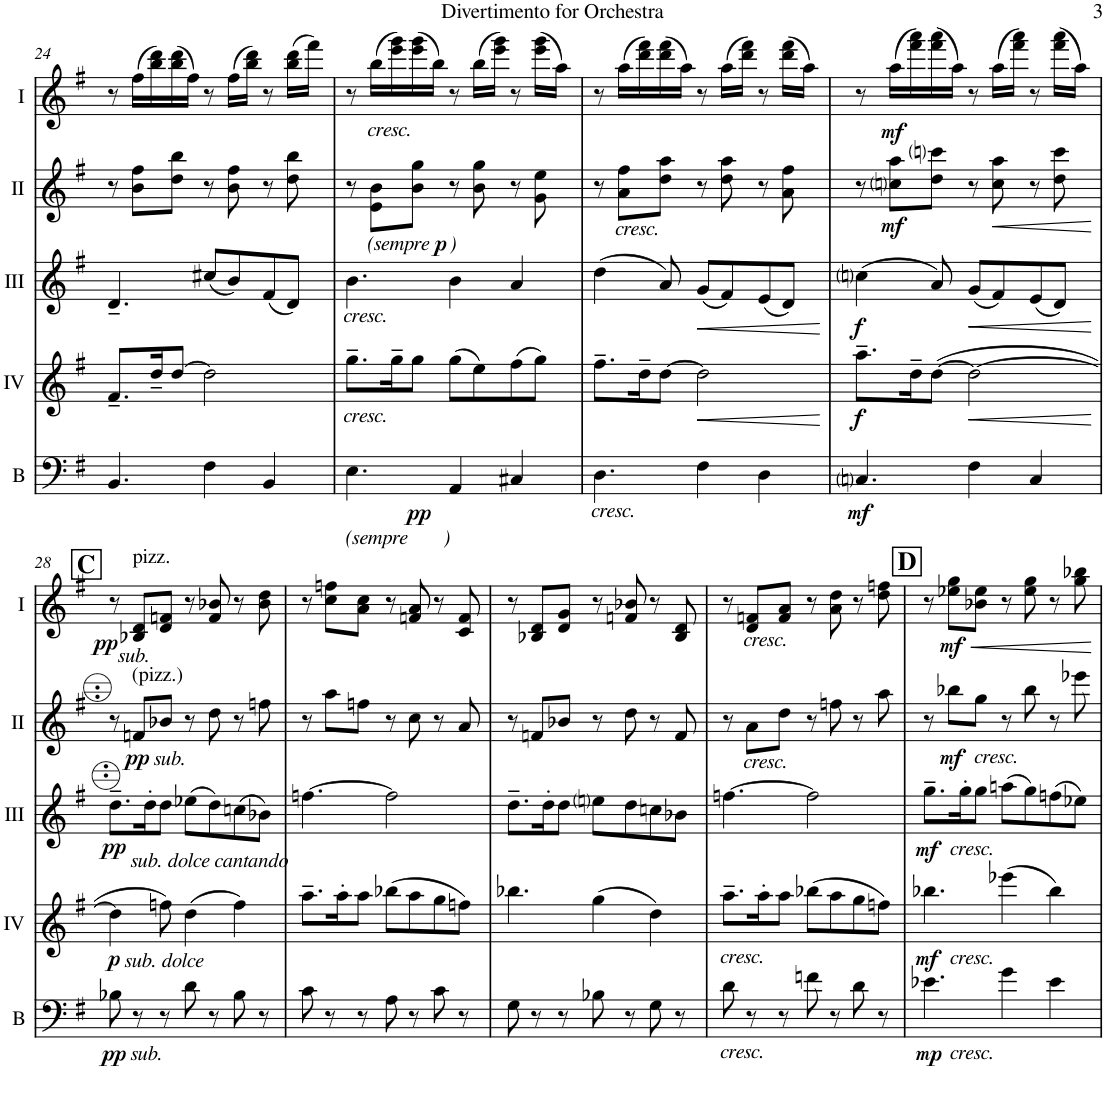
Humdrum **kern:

**kern	**dynam	**kern	**dynam	**kern	**dynam	**kern	**dynam	**kern	**dynam
*part5	*part5	*part4	*part4	*part3	*part3	*part2	*part2	*part1	*part1
*staff5	*staff5	*staff4	*staff4	*staff3	*staff3	*staff2	*staff2	*staff1	*staff1
*I"Bass	*	*I"Acc. 4	*	*I"Acc. 3	*	*I"Acc. 2	*	*I"Acc. 1	*
*I'B	*	*	*	*	*	*	*	*	*
!!LO:PB:g=z
*clefF4	*	*clefG2	*	*clefG2	*	*clefG2	*	*clefG2	*
*Trd7c12	*	*Trd7c12	*	*Trd7c12	*	*	*	*	*
*k[f#]	*	*k[f#]	*	*k[f#]	*	*k[f#]	*	*k[f#]	*
*M7/8	*	*M7/8	*	*M7/8	*	*M7/8	*	*M7/8	*
=24	=24	=24	=24	=24	=24	=24	=24	=24	=24
4.BB/	.	8.f#~/L	.	4.d~/	.	8r	.	8r	.
.	.	.	.	.	.	8B\ 8f#\L	.	(16ff#\LL	.
.	.	16dd~/K	.	.	.	.	.	16bb\ 16ddd\)	.
.	.	[8dd/J	.	.	.	8d\ 8b\J	.	(16bb\ 16ddd\	.
.	.	.	.	.	.	.	.	16ff#\JJ)	.
4F#\	.	2dd\]	.	(8cc#X/L	.	8r	.	8r	.
.	.	.	.	8b/)	.	8B\ 8f#\	.	(16ff#\LL	.
.	.	.	.	.	.	.	.	16bb\ 16ddd\JJ)	.
4BB/	.	.	.	(8f#/	.	8r	.	8r	.
.	.	.	.	8d/J)	.	8d\ 8b\	.	(16bb\ 16ddd\LL	.
.	.	.	.	.	.	.	.	16fff#\JJ)	.
=25	=25	=25	=25	=25	=25	=25	=25	=25	=25
!	!	!	!	!LO:TX:b:i:t=cresc.	!	!	!	!	!
!	!	!LO:TX:b:i:t=cresc.	!	!	!	!	!	!	!
!LO:TX:b:i:t=(sempre       )	!	!	!	!	!	!	!	!	!
4.E\	.	8.gg~\L	.	4.b\	.	8r	.	8r	.
!	!	!	!	!	!	!	!	!LO:TX:b:i:t=cresc.	!
!	!	!	!	!	!	!LO:TX:b:i:t=(sempre    )	!	!	!
.	.	.	.	.	.	8E\ 8B\L	.	(16bb\LL	.
.	.	16gg~\K	.	.	.	.	.	16eee\ 16ggg\)	.
!	!	!	!	!	!	!	!LO:DY:b	!	!
.	.	8gg\J	.	.	.	8B\ 8g\J	p	(16eee\ 16ggg\	.
.	.	.	.	.	.	.	.	16bb\JJ)	.
!	!LO:DY:b	!	!	!	!	!	!	!	!
4AA/	pp	(8gg\L	.	4b\	.	8r	.	8r	.
.	.	8ee\)	.	.	.	8B\ 8g\	.	(16bb\LL	.
.	.	.	.	.	.	.	.	16eee\ 16ggg\JJ)	.
4C#X/	.	(8ff#\	.	4a/	.	8r	.	8r	.
.	.	8gg\J)	.	.	.	8G\ 8e\	.	(16eee\ 16ggg\LL	.
.	.	.	.	.	.	.	.	16aa\JJ)	.
=26	=26	=26	=26	=26	=26	=26	=26	=26	=26
!LO:TX:b:i:t=cresc.	!	!	!	!	!	!	!	!	!
4.D\	.	8.ff#~\L	.	(4dd\	.	8r	.	8r	.
!	!	!	!	!	!	!LO:TX:b:i:t=cresc.	!	!	!
.	.	.	.	.	.	8A\ 8f#\L	.	(16aa\LL	.
.	.	16dd~\K	.	.	.	.	.	16ddd\ 16fff#\)	.
.	.	[8dd\J	.	8a/)	.	8d\ 8a\J	.	(16ddd\ 16fff#\	.
.	.	.	.	.	.	.	.	16aa\JJ)	.
!	!	!	!LO:HP:b	!	!LO:HP:b	!	!	!	!
4F#\	.	2dd\]	<	(8g/L	<	8r	.	8r	.
.	.	.	.	8f#/)	.	8d\ 8a\	.	(16aa\LL	.
.	.	.	.	.	.	.	.	16ddd\ 16fff#\JJ)	.
4D\	.	.	.	(8e/	.	8r	.	8r	.
.	.	.	.	8d/J)	.	8A\ 8f#\	.	(16ddd\ 16fff#\LL	.
.	.	.	.	.	.	.	.	16aa\JJ)	.
.	.	.	[	.	[	.	.	.	.
=27	=27	=27	=27	=27	=27	=27	=27	=27	=27
!	!LO:DY:b	!	!LO:DY:b	!	!LO:DY:b	!	!	!	!
4.Cni/	mf	8.aa~\L	f	(4ccni\	f	8r	.	8r	.
!	!	!	!	!	!	!	!LO:DY:b	!	!LO:DY:b
.	.	.	.	.	.	8cni\ 8a\L	mf	(16aa\LL	mf
.	.	16dd~\K	.	.	.	.	.	16fff#\ 16aaa\)	.
.	.	([8dd\J	.	8a/)	.	8d\ 8ccni\J	.	(16fff#\ 16aaa\	.
.	.	.	.	.	.	.	.	16aa\JJ)	.
!	!	!	!LO:HP:b	!	!LO:HP:b	!	!	!	!
4F#\	.	2dd\_	<	(8g/L	<	8r	.	8r	.
!	!	!	!	!	!	!	!LO:HP:b	!	!
.	.	.	.	8f#/)	.	8c\ 8a\	<	(16aa\LL	.
.	.	.	.	.	.	.	.	16fff#\ 16aaa\JJ)	.
4C/	.	.	.	(8e/	.	8r	.	8r	.
.	.	.	.	8d/J)	.	8d\ 8cc\	.	(16fff#\ 16aaa\LL	.
.	.	.	.	.	.	.	.	16aa\JJ)	.
.	.	.	[	.	[	.	[	.	.
!!LO:LB:g=z
!!LO:REH:place=s1:a:B:cj:fs=14:t=C
=28	=28	=28	=28	=28	=28	=28	=28	=28	=28
!	!	!	!	!LO:TX:b:i:t=sub. dolce cantando	!	!	!	!	!
!	!	!LO:TX:b:i:t=sub. dolce	!	!	!	!	!	!	!
!LO:TX:b:i:t=sub.	!	!	!	!	!	!	!	!	!
!	!LO:DY:b	!	!LO:DY:b	!	!LO:DY:b	!	!	!	!LO:DY:b
8B-X\	pp	4dd\]	p	8.ddd~\L	pp	8r	.	8r	pp
!	!	!	!	!	!	!	!	!LO:TX:a:t=pizz.	!
!	!	!	!	!	!	!	!	!LO:TX:b:i:t=sub.	!
!	!	!	!	!	!	!LO:TX:a:t=(pizz.)	!	!	!
!	!	!	!	!	!	!LO:TX:b:i:t=sub.	!	!	!
!	!	!	!	!	!	!	!LO:DY:b	!	!
8r	.	.	.	.	.	8Fn/L	pp	8B-X/ 8d/L	.
.	.	.	.	16ddd'\K	.	.	.	.	.
8r	.	8ffn\)	.	8ddd\J	.	8B-X/J	.	8d/ 8fn/J	.
8d\	.	(4dd\	.	(8eee-X\L	.	8r	.	8r	.
8r	.	.	.	8ddd\)	.	8d\	.	8f/ 8b-X/	.
8B-\	.	4ff\)	.	(8cccn\	.	8r	.	8r	.
8r	.	.	.	8bb-X\J)	.	8fn\	.	8b-\ 8dd\	.
=29	=29	=29	=29	=29	=29	=29	=29	=29	=29
8c\	.	8.aa~\L	.	[4.fffn\	.	8r	.	8r	.
8r	.	.	.	.	.	8a\L	.	8cc\ 8ffn\L	.
.	.	16aa'\K	.	.	.	.	.	.	.
8r	.	8aa\J	.	.	.	8fn\J	.	8a\ 8cc\J	.
8A\	.	(8bb-X\L	.	2fff\]	.	8r	.	8r	.
8r	.	8aa\	.	.	.	8c\	.	8fn/ 8a/	.
8c\	.	8gg\	.	.	.	8r	.	8r	.
8r	.	8ffn\J)	.	.	.	8A/	.	8c/ 8f/	.
=30	=30	=30	=30	=30	=30	=30	=30	=30	=30
8G\	.	4.bb-X\	.	8.ddd~\L	.	8r	.	8r	.
8r	.	.	.	.	.	8Fn/L	.	8B-X/ 8d/L	.
.	.	.	.	16ddd'\K	.	.	.	.	.
8r	.	.	.	8ddd\J	.	8B-X/J	.	8d/ 8g/J	.
8B-X\	.	(4gg\	.	8eeeni\L	.	8r	.	8r	.
8r	.	.	.	8ddd\	.	8d\	.	8fn/ 8b-X/	.
8G\	.	4dd\)	.	8cccn\	.	8r	.	8r	.
8r	.	.	.	8bb-X\J	.	8F/	.	8B-/ 8d/	.
=31	=31	=31	=31	=31	=31	=31	=31	=31	=31
!	!	!LO:TX:b:i:t=cresc.	!	!	!	!	!	!	!
!LO:TX:b:i:t=cresc.	!	!	!	!	!	!	!	!	!
8d\	.	8.aa~\L	.	[4.fffn\	.	8r	.	8r	.
!	!	!	!	!	!	!	!	!LO:TX:b:i:t=cresc.	!
!	!	!	!	!	!	!LO:TX:b:i:t=cresc.	!	!	!
8r	.	.	.	.	.	8A\L	.	8d/ 8fn/L	.
.	.	16aa'\K	.	.	.	.	.	.	.
8r	.	8aa\J	.	.	.	8d\J	.	8f/ 8a/J	.
8fn\	.	(8bb-X\L	.	2fff\]	.	8r	.	8r	.
8r	.	8aa\	.	.	.	8fn\	.	8a\ 8dd\	.
8d\	.	8gg\	.	.	.	8r	.	8r	.
8r	.	8ffn\J)	.	.	.	8a\	.	8dd\ 8ffn\	.
!!LO:REH:place=s1:a:B:cj:fs=14:t=D
=32	=32	=32	=32	=32	=32	=32	=32	=32	=32
!	!	!	!	!LO:TX:b:i:t=cresc.	!	!	!	!	!
!	!	!LO:TX:b:i:t=cresc.	!	!	!	!	!	!	!
!LO:TX:b:i:t=cresc.	!	!	!	!	!	!	!	!	!
!	!LO:DY:b	!	!LO:DY:b	!	!LO:DY:b	!	!	!	!
4.e-X\	mp	4.bb-X\	mf	8.ggg~\L	mf	8r	.	8r	.
!	!	!	!	!	!	!LO:TX:b:i:t=cresc.	!	!	!
!	!	!	!	!	!	!	!LO:DY:b	!	!LO:HP:b
!	!	!	!	!	!	!	!	!	!LO:DY:n=1:b
.	.	.	.	.	.	8b-X\L	mf	8ee-X\ 8gg\L	< mf
.	.	.	.	16ggg'\K	.	.	.	.	.
.	.	.	.	8ggg\J	.	8g\J	.	8b-X\ 8ee-\J	.
4g\	.	(4eee-X\	.	(8aaan\L	.	8r	.	8r	.
.	.	.	.	8ggg\)	.	8b-\	.	8ee-\ 8gg\	.
4e-\	.	4bb-\)	.	(8fffn\	.	8r	.	8r	.
.	.	.	.	8eee-X\J)	.	8ee-X\	.	8gg\ 8bb-X\	.
.	.	.	.	.	.	.	.	.	[
=	=	=	=	=	=	=	=	=	=
*-	*-	*-	*-	*-	*-	*-	*-	*-	*-
